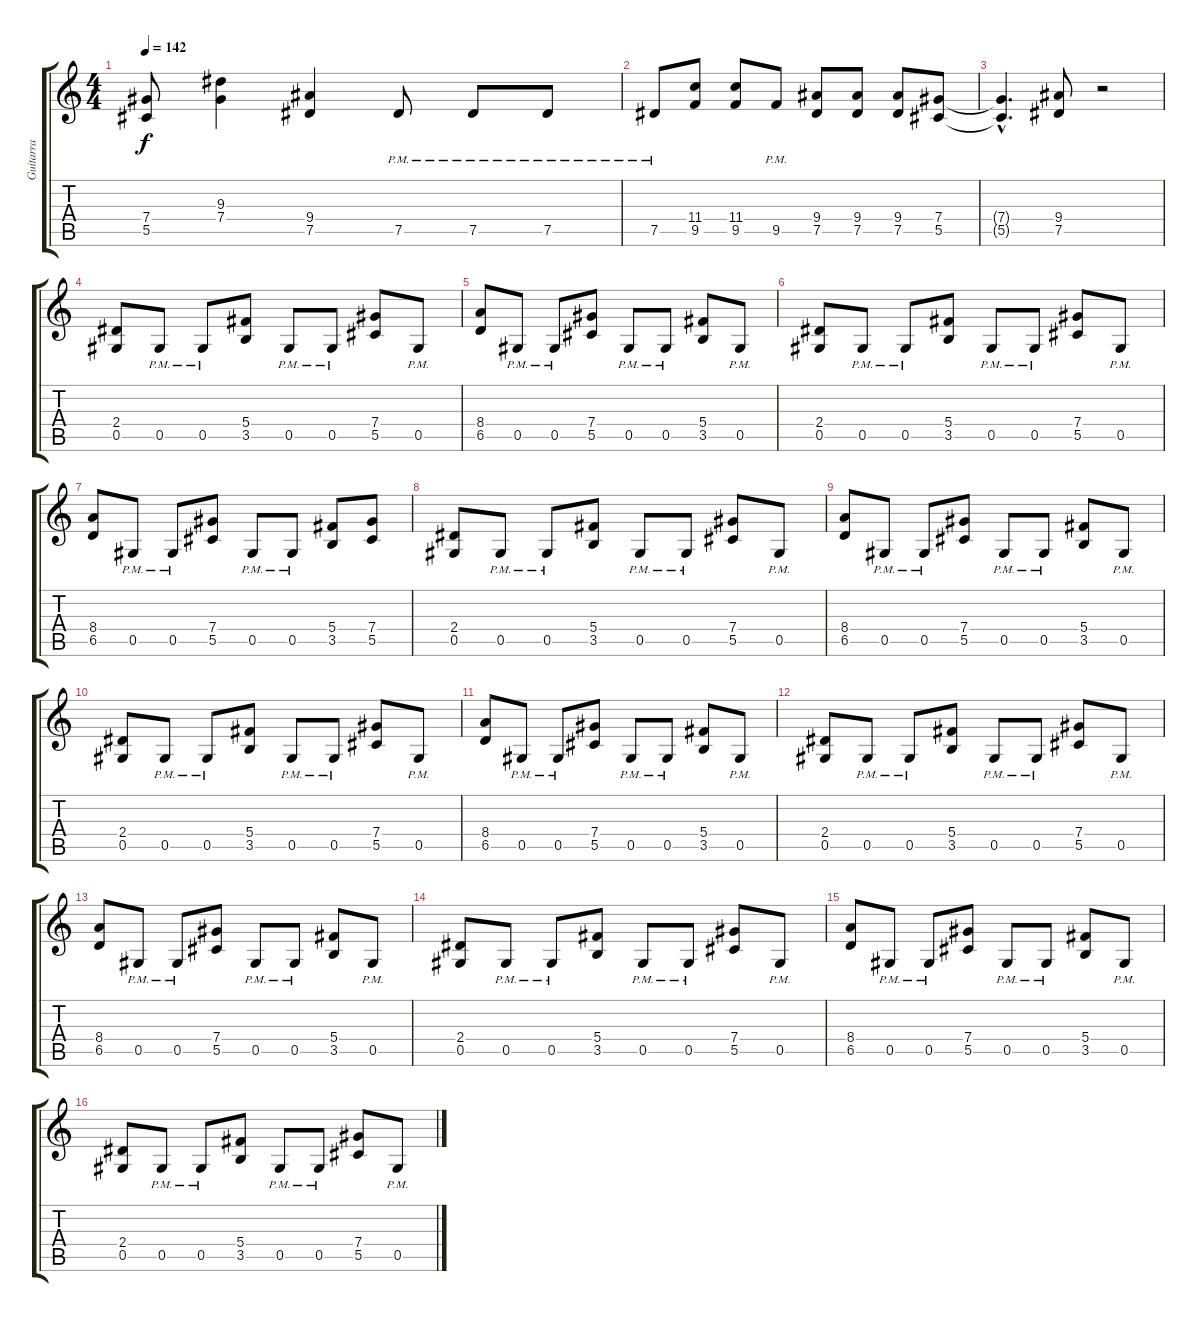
\track ("Guitarra" "Guitarra") {instrument distortionguitar}
\staff {score tabs}
\tuning (Eb4 Bb3 Gb3 Db3 Ab2 Eb2) {hide}
\ts (4 4)
\tempo 142
\clef g2
\ks c
(7.4{t} 5.5{t}).8{dy f} (9.3 7.4).4 (9.4 7.5).4 7.5{pm}.8 7.5{pm}.8 7.5{pm}.8 |
7.5{pm}.8 (11.4 9.5).8 (11.4 9.5).8 9.5{pm}.8 (9.4 7.5).8 (9.4 7.5).8 (9.4 7.5).8 (7.4 5.5).8 |
(7.4{hac t} 5.5{hac t}).4{d} (9.4 7.5).8 r.2 |
(2.4 0.5).8 0.5{pm}.8 0.5{pm}.8 (5.4 3.5).8 0.5{pm}.8 0.5{pm}.8 (7.4 5.5).8 0.5{pm}.8 |
(8.4 6.5).8 0.5{pm}.8 0.5{pm}.8 (7.4 5.5).8 0.5{pm}.8 0.5{pm}.8 (5.4 3.5).8 0.5{pm}.8 |
(2.4 0.5).8 0.5{pm}.8 0.5{pm}.8 (5.4 3.5).8 0.5{pm}.8 0.5{pm}.8 (7.4 5.5).8 0.5{pm}.8 |
(8.4 6.5).8 0.5{pm}.8 0.5{pm}.8 (7.4 5.5).8 0.5{pm}.8 0.5{pm}.8 (5.4 3.5).8 (7.4 5.5).8 |
(2.4 0.5).8 0.5{pm}.8 0.5{pm}.8 (5.4 3.5).8 0.5{pm}.8 0.5{pm}.8 (7.4 5.5).8 0.5{pm}.8 |
(8.4 6.5).8 0.5{pm}.8 0.5{pm}.8 (7.4 5.5).8 0.5{pm}.8 0.5{pm}.8 (5.4 3.5).8 0.5{pm}.8 |
(2.4 0.5).8 0.5{pm}.8 0.5{pm}.8 (5.4 3.5).8 0.5{pm}.8 0.5{pm}.8 (7.4 5.5).8 0.5{pm}.8 |
(8.4 6.5).8 0.5{pm}.8 0.5{pm}.8 (7.4 5.5).8 0.5{pm}.8 0.5{pm}.8 (5.4 3.5).8 0.5{pm}.8 |
(2.4 0.5).8 0.5{pm}.8 0.5{pm}.8 (5.4 3.5).8 0.5{pm}.8 0.5{pm}.8 (7.4 5.5).8 0.5{pm}.8 |
(8.4 6.5).8 0.5{pm}.8 0.5{pm}.8 (7.4 5.5).8 0.5{pm}.8 0.5{pm}.8 (5.4 3.5).8 0.5{pm}.8 |
(2.4 0.5).8 0.5{pm}.8 0.5{pm}.8 (5.4 3.5).8 0.5{pm}.8 0.5{pm}.8 (7.4 5.5).8 0.5{pm}.8 |
(8.4 6.5).8 0.5{pm}.8 0.5{pm}.8 (7.4 5.5).8 0.5{pm}.8 0.5{pm}.8 (5.4 3.5).8 0.5{pm}.8 |
(2.4 0.5).8 0.5{pm}.8 0.5{pm}.8 (5.4 3.5).8 0.5{pm}.8 0.5{pm}.8 (7.4 5.5).8 0.5{pm}.8
